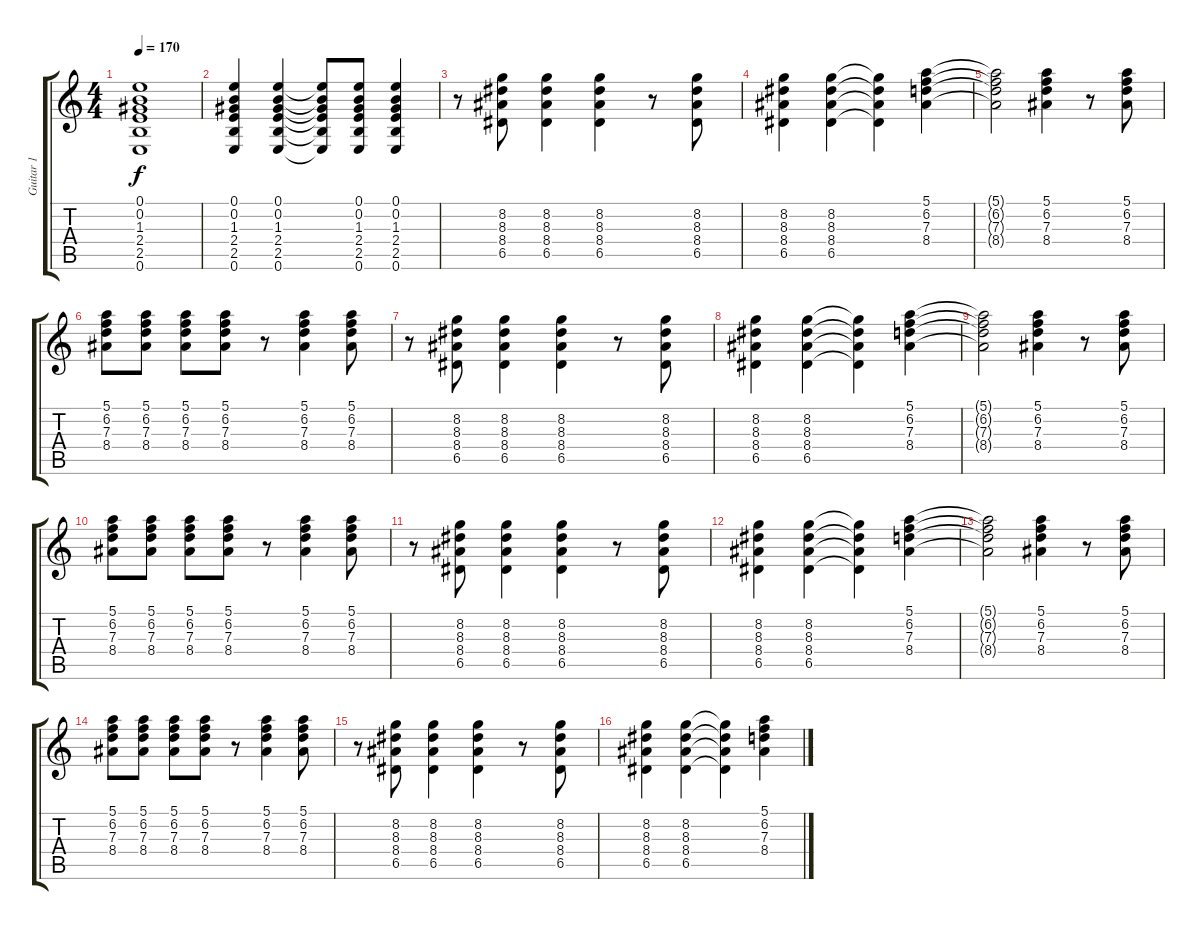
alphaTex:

\track ("Guitar 1" "Guitar 1") {instrument overdrivenguitar}
\staff {score tabs}
\tuning (E4 B3 G3 D3 A2 E2) {hide}
\ts (4 4)
\tempo 170
\clef g2
\ks c
(0.1{t} 0.2{t} 1.3{t} 2.4{t} 2.5{t} 0.6{t}).1{dy f} |
(0.1 0.2 1.3 2.4 2.5 0.6).4 (0.1 0.2 1.3 2.4 2.5 0.6).4 (0.1{t} 0.2{t} 1.3{t} 2.4{t} 2.5{t} 0.6{t}).8 (0.1 0.2 1.3 2.4 2.5 0.6).8 (0.1 0.2 1.3 2.4 2.5 0.6).4 |
r.8 (8.2 8.3 8.4 6.5).8 (8.2 8.3 8.4 6.5).4 (8.2 8.3 8.4 6.5).4 r.8 (8.2 8.3 8.4 6.5).8 |
(8.2 8.3 8.4 6.5).4 (8.2 8.3 8.4 6.5).4 (8.2{t} 8.3{t} 8.4{t} 6.5{t}).4 (5.1 6.2 7.3 8.4).4 |
(5.1{t} 6.2{t} 7.3{t} 8.4{t}).2 (5.1 6.2 7.3 8.4).4 r.8 (5.1 6.2 7.3 8.4).8 |
(5.1 6.2 7.3 8.4).8 (5.1 6.2 7.3 8.4).8 (5.1 6.2 7.3 8.4).8 (5.1 6.2 7.3 8.4).8 r.8 (5.1 6.2 7.3 8.4).4 (5.1 6.2 7.3 8.4).8 |
r.8 (8.2 8.3 8.4 6.5).8 (8.2 8.3 8.4 6.5).4 (8.2 8.3 8.4 6.5).4 r.8 (8.2 8.3 8.4 6.5).8 |
(8.2 8.3 8.4 6.5).4 (8.2 8.3 8.4 6.5).4 (8.2{t} 8.3{t} 8.4{t} 6.5{t}).4 (5.1 6.2 7.3 8.4).4 |
(5.1{t} 6.2{t} 7.3{t} 8.4{t}).2 (5.1 6.2 7.3 8.4).4 r.8 (5.1 6.2 7.3 8.4).8 |
(5.1 6.2 7.3 8.4).8 (5.1 6.2 7.3 8.4).8 (5.1 6.2 7.3 8.4).8 (5.1 6.2 7.3 8.4).8 r.8 (5.1 6.2 7.3 8.4).4 (5.1 6.2 7.3 8.4).8 |
r.8 (8.2 8.3 8.4 6.5).8 (8.2 8.3 8.4 6.5).4 (8.2 8.3 8.4 6.5).4 r.8 (8.2 8.3 8.4 6.5).8 |
(8.2 8.3 8.4 6.5).4 (8.2 8.3 8.4 6.5).4 (8.2{t} 8.3{t} 8.4{t} 6.5{t}).4 (5.1 6.2 7.3 8.4).4 |
(5.1{t} 6.2{t} 7.3{t} 8.4{t}).2 (5.1 6.2 7.3 8.4).4 r.8 (5.1 6.2 7.3 8.4).8 |
(5.1 6.2 7.3 8.4).8 (5.1 6.2 7.3 8.4).8 (5.1 6.2 7.3 8.4).8 (5.1 6.2 7.3 8.4).8 r.8 (5.1 6.2 7.3 8.4).4 (5.1 6.2 7.3 8.4).8 |
r.8 (8.2 8.3 8.4 6.5).8 (8.2 8.3 8.4 6.5).4 (8.2 8.3 8.4 6.5).4 r.8 (8.2 8.3 8.4 6.5).8 |
(8.2 8.3 8.4 6.5).4 (8.2 8.3 8.4 6.5).4 (8.2{t} 8.3{t} 8.4{t} 6.5{t}).4 (5.1 6.2 7.3 8.4).4
